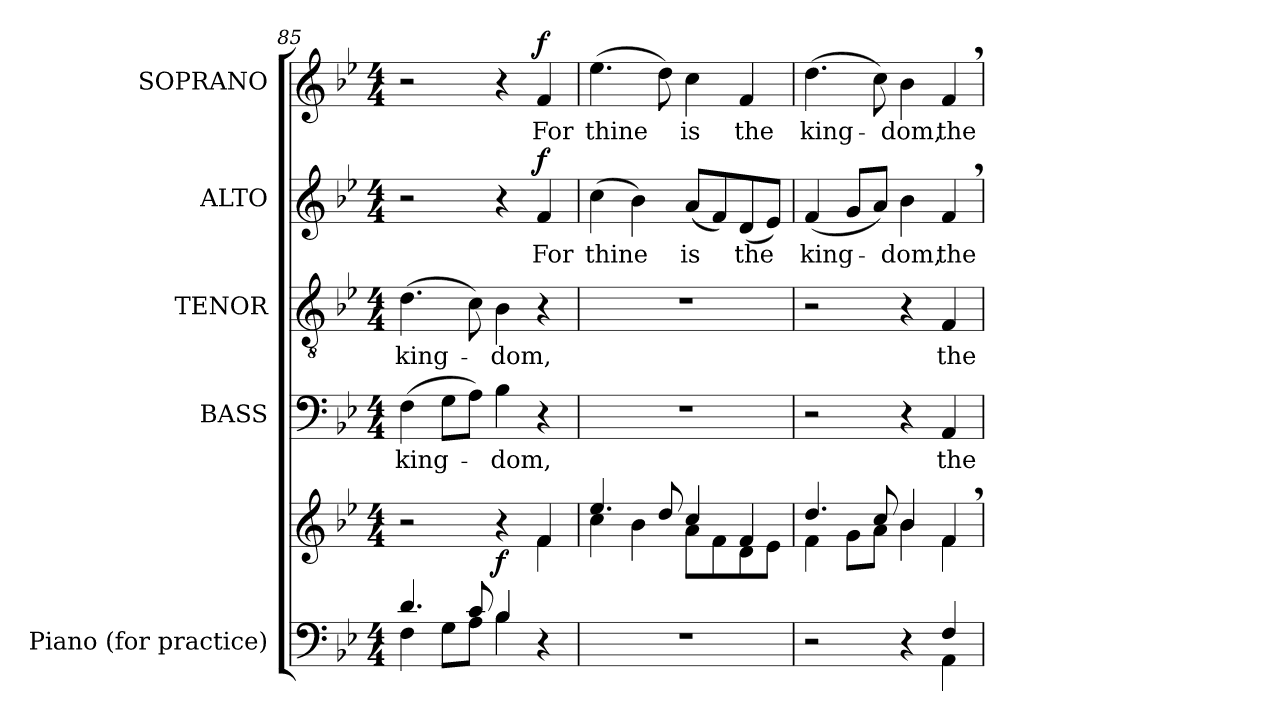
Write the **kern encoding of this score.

**kern	**kern	**dynam	**kern	**text	**kern	**text	**kern	**text	**dynam	**kern	**text	**dynam
*part5	*part5	*part5	*part4	*part4	*part3	*part3	*part2	*part2	*part2	*part1	*part1	*part1
*staff6	*staff5	*staff5/6	*staff4	*staff4	*staff3	*staff3	*staff2	*staff2	*staff2	*staff1	*staff1	*staff1
*I"Piano      (for practice)	*	*	*I"BASS	*	*I"TENOR	*	*I"ALTO	*	*	*I"SOPRANO	*	*
*I'Pno.	*	*	*I'B.	*	*I'T.	*	*I'A.	*	*	*I'S.	*	*
*clefF4	*clefG2	*	*clefF4	*	*clefGv2	*	*clefG2	*	*	*clefG2	*	*
*	*	*	*	*	*ITrd7c12	*	*	*	*	*	*	*
*k[b-e-]	*k[b-e-]	*	*k[b-e-]	*	*k[b-e-]	*	*k[b-e-]	*	*	*k[b-e-]	*	*
*B-:	*B-:	*	*B-:	*	*B-:	*	*B-:	*	*	*B-:	*	*
*M4/4	*M4/4	*	*M4/4	*	*M4/4	*	*M4/4	*	*	*M4/4	*	*
=85	=85	=85	=85	=85	=85	=85	=85	=85	=85	=85	=85	=85
*^	*^	*	*	*	*	*	*	*	*	*	*	*
!	!	!	!	!	!	!LO:LY:b:color=#000000	!	!	!	!	!	!	!	!
!	!	!	!	!	!	!	!	!LO:LY:b:color=#000000	!	!	!	!	!	!
4.di/	4Fi\	2r	2ryy	.	(4Fi\	king-	(4.Di\	king-	2r	.	.	2r	.	.
.	8Gi\L	.	.	.	8Gi\L	.	.	.	.	.	.	.	.	.
8ci/	8Ai\J	.	.	.	8Ai\J)	.	8Ci\)	.	.	.	.	.	.	.
!	!	!	!	!	!	!LO:LY:b:color=#000000	!	!	!	!	!	!	!	!
!	!	!	!	!	!	!	!	!LO:LY:b:color=#000000	!	!	!	!	!	!
4B-i/	4B-i\	4r	4ryy	f	4B-i\	-dom,	4BB-i\	-dom,	4r	.	.	4r	.	.
!	!	!	!	!	!	!	!	!	!	!LO:LY:b:color=#000000	!	!	!	!
!	!	!	!	!	!	!	!	!	!	!	!	!	!LO:LY:b:color=#000000	!
4r	4ryy	4fi/	4fi\	.	4r	.	4r	.	4fi/	For	f	4fi/	For	f
*v	*v	*	*	*	*	*	*	*	*	*	*	*	*	*
=86	=86	=86	=86	=86	=86	=86	=86	=86	=86	=86	=86	=86	=86
*^	*	*	*	*	*	*	*	*	*	*	*	*	*
!	!	!	!	!	!	!	!	!	!	!LO:LY:b:color=#000000	!	!	!	!
*v	*v	*	*	*	*	*	*	*	*	*	*	*	*	*
*^	*	*	*	*	*	*	*	*	*	*	*	*	*
!	!	!	!	!	!	!	!	!	!	!	!	!	!LO:LY:b:color=#000000	!
*v	*v	*	*	*	*	*	*	*	*	*	*	*	*	*
1r	4.ee-i/	4cci\	.	1r	.	1r	.	(4cci\	thine	.	(4.ee-i\	thine	.
.	.	4b-i\	.	.	.	.	.	4b-i\)	.	.	.	.	.
.	8ddi/	.	.	.	.	.	.	.	.	.	8ddi\)	.	.
!	!	!	!	!	!	!	!	!	!LO:LY:b:color=#000000	!	!	!	!
!	!	!	!	!	!	!	!	!	!	!	!	!LO:LY:b:color=#000000	!
.	4cci/	8ai\L	.	.	.	.	.	(8ai/L	is	.	4cci\	is	.
.	.	8fi\	.	.	.	.	.	8fi/)	.	.	.	.	.
!	!	!	!	!	!	!	!	!	!LO:LY:b:color=#000000	!	!	!	!
!	!	!	!	!	!	!	!	!	!	!	!	!LO:LY:b:color=#000000	!
.	4fi/	8di\	.	.	.	.	.	(8di/	the	.	4fi/	the	.
.	.	8e-i\J	.	.	.	.	.	8e-i/J)	.	.	.	.	.
=87	=87	=87	=87	=87	=87	=87	=87	=87	=87	=87	=87	=87	=87
*^	*	*	*	*	*	*	*	*	*	*	*	*	*
!	!	!	!	!	!	!	!	!	!	!LO:LY:b:color=#000000	!	!	!	!
!	!	!	!	!	!	!	!	!	!	!	!	!	!LO:LY:b:color=#000000	!
2r	2ryy	4.ddi/	4fi\	.	2r	.	2r	.	(4fi/	king-	.	(4.ddi\	king-	.
.	.	.	8gi\L	.	.	.	.	.	8gi/L	.	.	.	.	.
.	.	8cci/	8ai\J	.	.	.	.	.	8ai/J)	.	.	8cci\)	.	.
!	!	!	!	!	!	!	!	!	!	!LO:LY:b:color=#000000	!	!	!	!
!	!	!	!	!	!	!	!	!	!	!	!	!	!LO:LY:b:color=#000000	!
4r	4ryy	4b-i/	4b-i\	.	4r	.	4r	.	4b-i\	-dom,	.	4b-i\	-dom,	.
!	!	!	!	!	!	!LO:LY:b:color=#000000	!	!	!	!	!	!	!	!
!	!	!	!	!	!	!	!	!LO:LY:b:color=#000000	!	!	!	!	!	!
!	!	!	!	!	!	!	!	!	!	!LO:LY:b:color=#000000	!	!	!	!
!	!	!	!	!	!	!	!	!	!	!	!	!	!LO:LY:b:color=#000000	!
4Fi/	4AAi\	4f,i/	4fi\	.	4AAi/	the	4FFi/	the	4f,i/	the	.	4f,i/	the	.
*v	*v	*	*	*	*	*	*	*	*	*	*	*	*	*
*	*v	*v	*	*	*	*	*	*	*	*	*	*	*
=	=	=	=	=	=	=	=	=	=	=	=	=
*-	*-	*-	*-	*-	*-	*-	*-	*-	*-	*-	*-	*-
